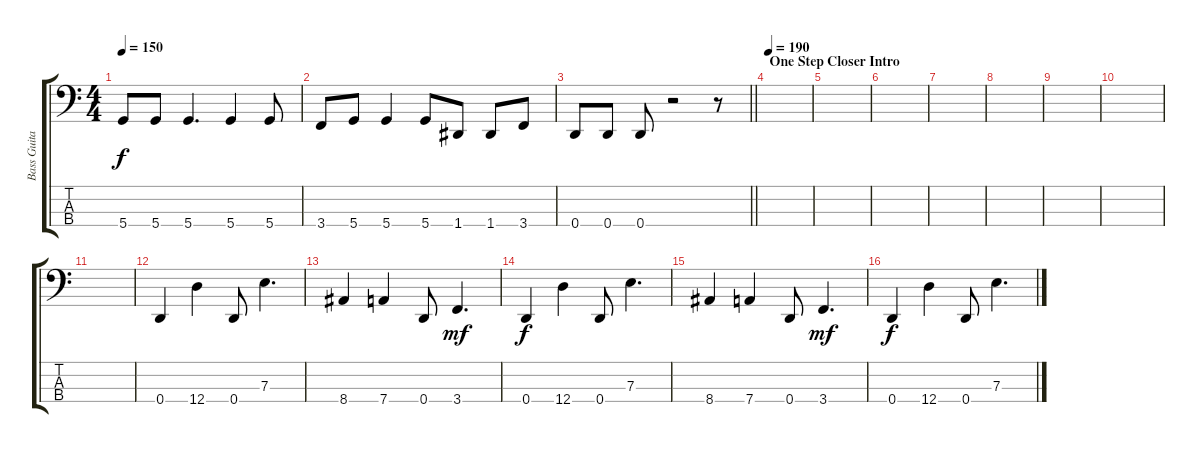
\track ("Bass Guitar - Pheonix" "Bass Guita") {instrument electricbassfinger}
\staff {score tabs}
\tuning (G2 D2 A1 D1) {hide}
\ts (4 4)
\tempo 150
\clef f4
\ks c
5.4.8{dy f} 5.4.8 5.4.4{d} 5.4.4 5.4.8 |
3.4.8 5.4.8 5.4.4 5.4.8 1.4.8 1.4.8 3.4.8 |
\barLineRight lightlight
0.4.8 0.4.8 0.4.8 r.2 r.8 |
\section ("" "One Step Closer Intro")
\tempo 190
|
|
|
|
|
|
|
|
0.4.4 12.4.4 0.4.8 7.3.4{d} |
8.4.4 7.4.4 0.4.8 3.4.4{d dy mf} |
0.4.4{dy f} 12.4.4 0.4.8 7.3.4{d} |
8.4.4 7.4.4 0.4.8 3.4.4{d dy mf} |
0.4.4{dy f} 12.4.4 0.4.8 7.3.4{d}
